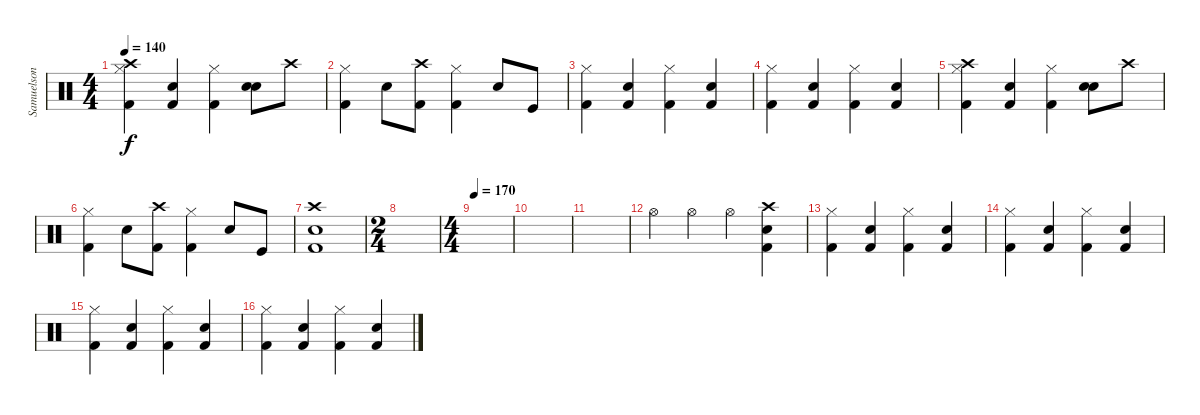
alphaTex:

\track ("Samuelson" "Samuelson") {instrument percussion}
\staff {score}
\articulation defaults
\ts (4 4)
\tempo 140
\clef neutral
\ks c
("Crash high (hit)" "Hi-Hat (closed)" "Kick (hit) 2").4{dy f volume 16} ("Electric Snare (hit)" "Kick (hit) 2").4 ("Hi-Hat (closed)" "Kick (hit) 2").4 ("Electric Snare (hit)" "Snare (hit) 2").8 "Crash high (hit)".8 |
("Hi-Hat (closed)" "Kick (hit) 2").4 "Electric Snare (hit)".8 ("Crash high (hit)" "Kick (hit) 2").8 ("Hi-Hat (closed)" "Kick (hit) 2").4 "Electric Snare (hit)".8 "Kick (hit)".8 |
("Hi-Hat (closed)" "Kick (hit) 2").4 ("Electric Snare (hit)" "Kick (hit) 2").4 ("Hi-Hat (closed)" "Kick (hit) 2").4 ("Electric Snare (hit)" "Kick (hit) 2").4 |
("Hi-Hat (closed)" "Kick (hit) 2").4 ("Electric Snare (hit)" "Kick (hit) 2").4 ("Hi-Hat (closed)" "Kick (hit) 2").4 ("Electric Snare (hit)" "Kick (hit) 2").4 |
("Crash high (hit)" "Hi-Hat (closed)" "Kick (hit) 2").4{volume 16} ("Electric Snare (hit)" "Kick (hit) 2").4 ("Hi-Hat (closed)" "Kick (hit) 2").4 ("Electric Snare (hit)" "Snare (hit) 2").8 "Crash high (hit)".8 |
("Hi-Hat (closed)" "Kick (hit) 2").4 "Electric Snare (hit)".8 ("Crash high (hit)" "Kick (hit) 2").8 ("Hi-Hat (closed)" "Kick (hit) 2").4 "Electric Snare (hit)".8 "Kick (hit)".8 |
("Crash high (hit)" "Kick (hit) 2" "Snare (hit) 2").1 |
\ts (2 4)
|
\ts (4 4)
\tempo 170
|
|
|
"Hi-Hat (open)".4 "Hi-Hat (open)".4 "Hi-Hat (open)".4 ("Crash high (hit)" "Electric Snare (hit)" "Kick (hit) 2").4 |
("Hi-Hat (closed)" "Kick (hit) 2").4 ("Electric Snare (hit)" "Kick (hit) 2").4 ("Hi-Hat (closed)" "Kick (hit) 2").4 ("Electric Snare (hit)" "Kick (hit) 2").4 |
("Hi-Hat (closed)" "Kick (hit) 2").4 ("Electric Snare (hit)" "Kick (hit) 2").4 ("Hi-Hat (closed)" "Kick (hit) 2").4 ("Electric Snare (hit)" "Kick (hit) 2").4 |
("Hi-Hat (closed)" "Kick (hit) 2").4 ("Electric Snare (hit)" "Kick (hit) 2").4 ("Hi-Hat (closed)" "Kick (hit) 2").4 ("Electric Snare (hit)" "Kick (hit) 2").4 |
("Hi-Hat (closed)" "Kick (hit) 2").4 ("Electric Snare (hit)" "Kick (hit) 2").4 ("Hi-Hat (closed)" "Kick (hit) 2").4 ("Electric Snare (hit)" "Kick (hit) 2").4
